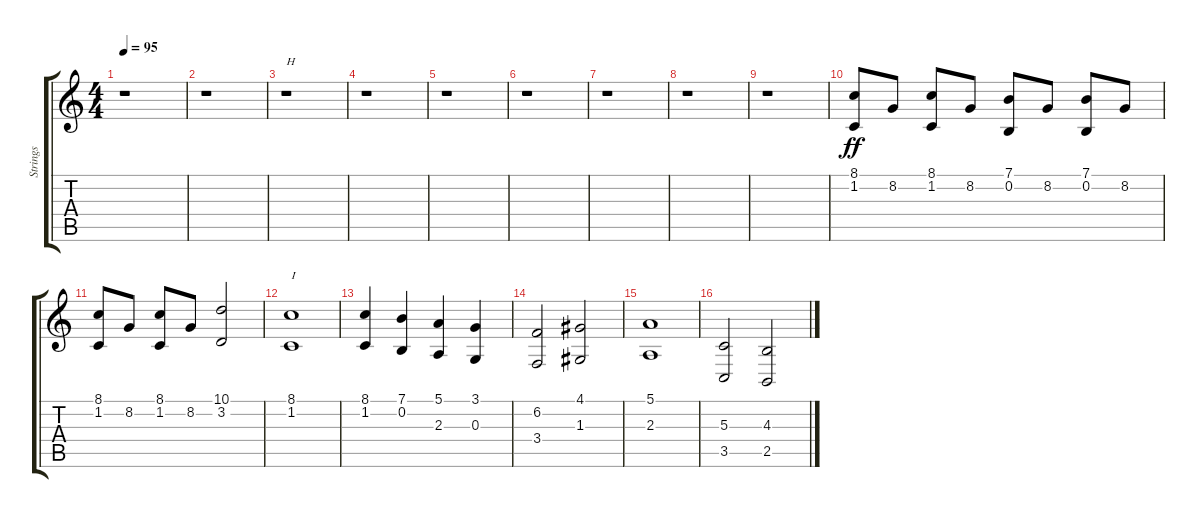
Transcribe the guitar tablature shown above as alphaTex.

\track ("Strings " "Strings ") {instrument stringensemble2}
\staff {score tabs}
\tuning (E4 B3 G3 D3 A2 E2) {hide}
\ts (4 4)
\tempo 95
\clef g2
\ks c
r.1{dy f} |
r.1 |
r.1{txt "H"} |
r.1 |
r.1 |
r.1 |
r.1 |
r.1 |
r.1 |
(8.1 1.2).8{dy ff volume 13 instrument stringensemble1} 8.2.8 (8.1 1.2).8 8.2.8 (7.1 0.2).8 8.2.8 (7.1 0.2).8 8.2.8 |
(8.1 1.2).8{volume 11 instrument stringensemble1} 8.2.8 (8.1 1.2).8 8.2.8 (10.1 3.2).2 |
(8.1 1.2).1{txt "I"} |
(8.1 1.2).4 (7.1 0.2).4 (5.1 2.3).4 (3.1 0.3).4 |
(6.2 3.4).2 (4.1 1.3).2 |
(5.1 2.3).1 |
(5.3 3.5).2 (4.3 2.5).2
